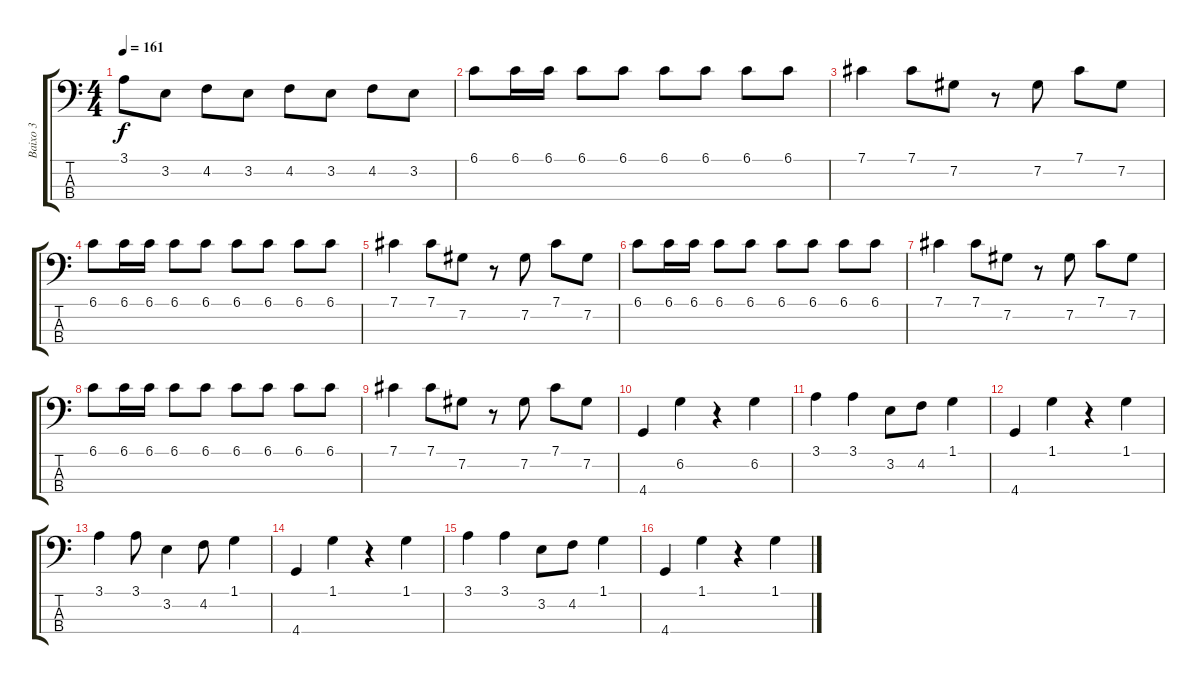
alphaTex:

\track ("Baixo 3" "Baixo 3") {instrument electricbassfinger}
\staff {score tabs}
\tuning (Gb2 Db2 Ab1 Eb1) {hide}
\ts (4 4)
\tempo 161
\clef f4
\ks c
3.1.8{dy f} 3.2.8 4.2.8 3.2.8 4.2.8 3.2.8 4.2.8 3.2.8 |
6.1.8 6.1.16 6.1.16 6.1.8 6.1.8 6.1.8 6.1.8 6.1.8 6.1.8 |
7.1.4 7.1.8 7.2.8 r.8 7.2.8 7.1.8 7.2.8 |
6.1.8 6.1.16 6.1.16 6.1.8 6.1.8 6.1.8 6.1.8 6.1.8 6.1.8 |
7.1.4 7.1.8 7.2.8 r.8 7.2.8 7.1.8 7.2.8 |
6.1.8 6.1.16 6.1.16 6.1.8 6.1.8 6.1.8 6.1.8 6.1.8 6.1.8 |
7.1.4 7.1.8 7.2.8 r.8 7.2.8 7.1.8 7.2.8 |
6.1.8 6.1.16 6.1.16 6.1.8 6.1.8 6.1.8 6.1.8 6.1.8 6.1.8 |
7.1.4 7.1.8 7.2.8 r.8 7.2.8 7.1.8 7.2.8 |
4.4.4 6.2.4 r.4 6.2.4 |
3.1.4 3.1.4 3.2.8 4.2.8 1.1.4 |
4.4.4 1.1.4 r.4 1.1.4 |
3.1.4 3.1.8 3.2.4 4.2.8 1.1.4 |
4.4.4 1.1.4 r.4 1.1.4 |
3.1.4 3.1.4 3.2.8 4.2.8 1.1.4 |
4.4.4 1.1.4 r.4 1.1.4
